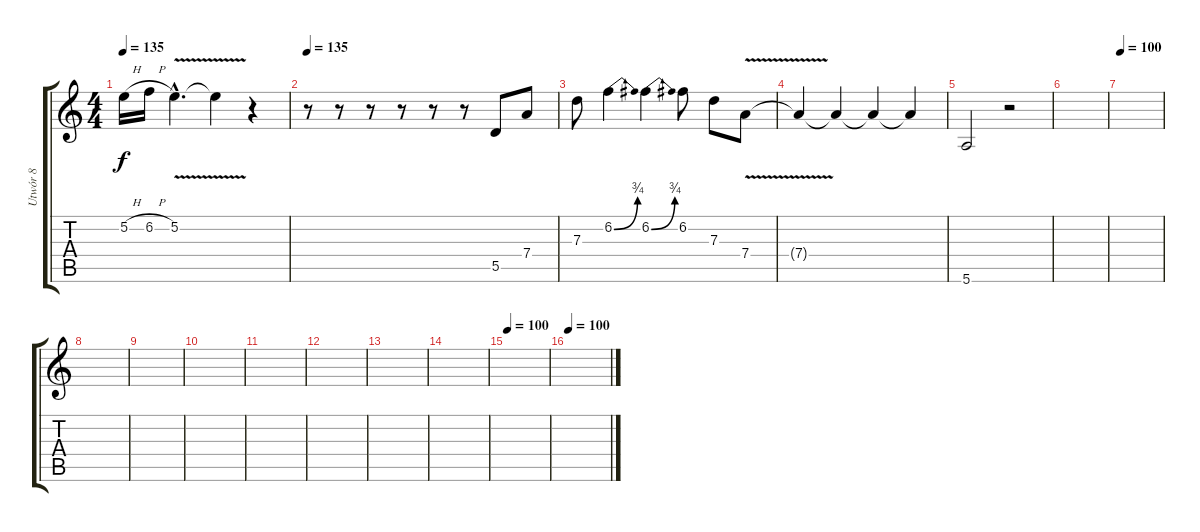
\track ("Utwór 8" "Utwór 8") {instrument acousticguitarnylon}
\staff {score tabs}
\tuning (E4 B3 G3 D3 A2 E2) {hide}
\ts (4 4)
\tempo 135
\clef g2
\ks c
5.2{h}.16{dy f} 6.2{h}.16 5.2{v hac}.4{d} 5.2{t}.4 r.4 |
\tempo 135
r.8 r.8 r.8 r.8 r.8 r.8 5.5.8 7.4.8 |
7.3.8 6.2{be (bend 0 0 60 3)}.4 6.2{be (bend 0 0 60 3)}.4 6.2.8 7.3.8 7.4{v}.8 |
7.4{t}.4 7.4{t}.4 7.4{t}.4 7.4{t}.4 |
5.6.2 r.2 |
|
\tempo 100
|
|
|
|
|
|
|
|
\tempo 100
|
\tempo 100
